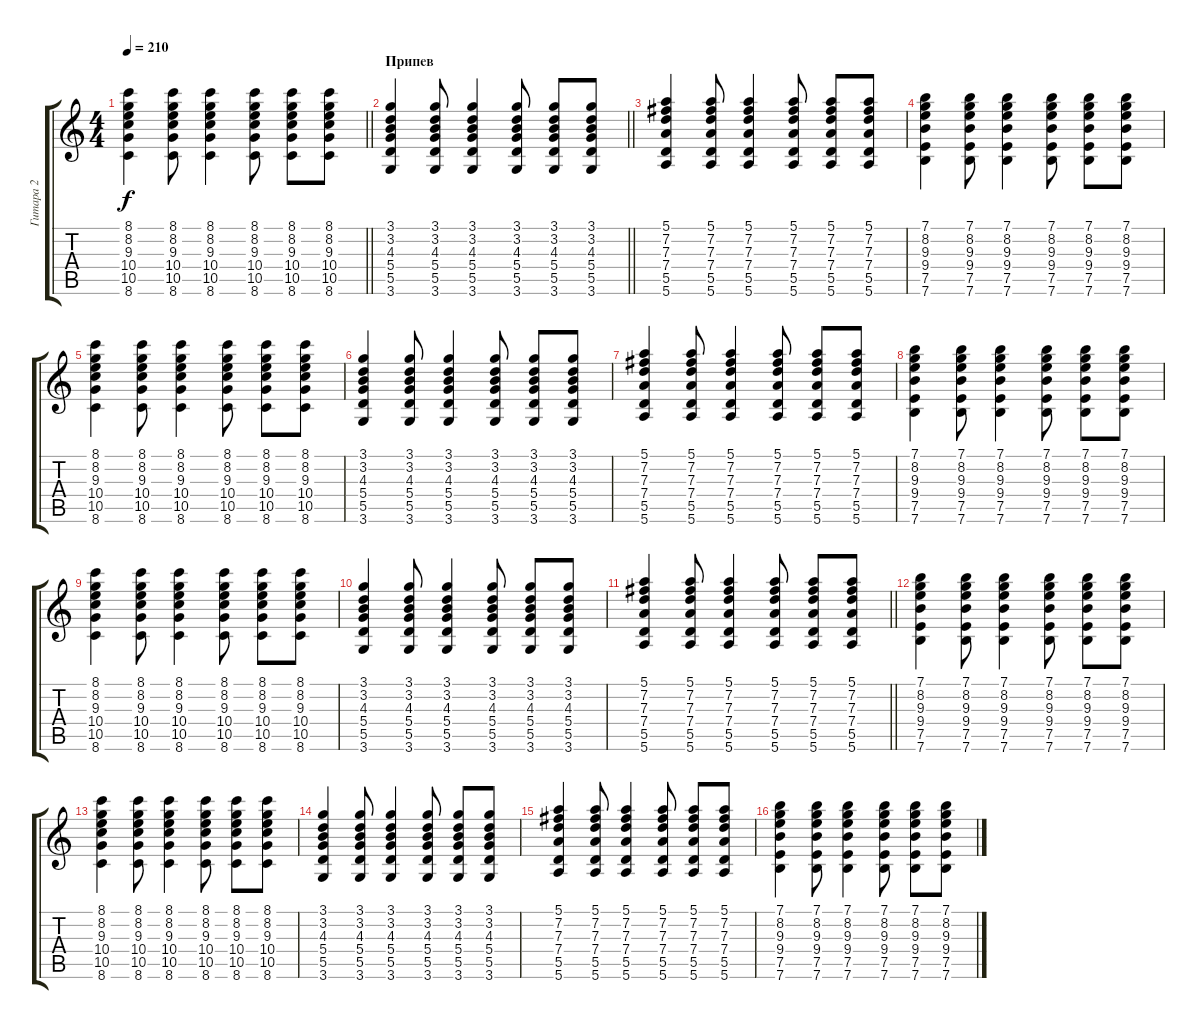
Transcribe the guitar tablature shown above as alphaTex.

\track ("Гитара 2" "Гитара 2") {instrument electricguitarclean}
\staff {score tabs}
\tuning (E4 B3 G3 D3 A2 E2) {hide}
\ts (4 4)
\tempo 210
\clef g2
\barLineRight lightlight
\ks c
(8.1 8.2 9.3 10.4 10.5 8.6).4{dy f} (8.1 8.2 9.3 10.4 10.5 8.6).8 (8.1 8.2 9.3 10.4 10.5 8.6).4 (8.1 8.2 9.3 10.4 10.5 8.6).8 (8.1 8.2 9.3 10.4 10.5 8.6).8 (8.1 8.2 9.3 10.4 10.5 8.6).8 |
\section ("" "Припев")
\barLineRight lightlight
(3.1 3.2 4.3 5.4 5.5 3.6).4 (3.1 3.2 4.3 5.4 5.5 3.6).8 (3.1 3.2 4.3 5.4 5.5 3.6).4 (3.1 3.2 4.3 5.4 5.5 3.6).8 (3.1 3.2 4.3 5.4 5.5 3.6).8 (3.1 3.2 4.3 5.4 5.5 3.6).8 |
(5.1 7.2 7.3 7.4 5.5 5.6).4 (5.1 7.2 7.3 7.4 5.5 5.6).8 (5.1 7.2 7.3 7.4 5.5 5.6).4 (5.1 7.2 7.3 7.4 5.5 5.6).8 (5.1 7.2 7.3 7.4 5.5 5.6).8 (5.1 7.2 7.3 7.4 5.5 5.6).8 |
(7.1 8.2 9.3 9.4 7.5 7.6).4 (7.1 8.2 9.3 9.4 7.5 7.6).8 (7.1 8.2 9.3 9.4 7.5 7.6).4 (7.1 8.2 9.3 9.4 7.5 7.6).8 (7.1 8.2 9.3 9.4 7.5 7.6).8 (7.1 8.2 9.3 9.4 7.5 7.6).8 |
(8.1 8.2 9.3 10.4 10.5 8.6).4 (8.1 8.2 9.3 10.4 10.5 8.6).8 (8.1 8.2 9.3 10.4 10.5 8.6).4 (8.1 8.2 9.3 10.4 10.5 8.6).8 (8.1 8.2 9.3 10.4 10.5 8.6).8 (8.1 8.2 9.3 10.4 10.5 8.6).8 |
(3.1 3.2 4.3 5.4 5.5 3.6).4 (3.1 3.2 4.3 5.4 5.5 3.6).8 (3.1 3.2 4.3 5.4 5.5 3.6).4 (3.1 3.2 4.3 5.4 5.5 3.6).8 (3.1 3.2 4.3 5.4 5.5 3.6).8 (3.1 3.2 4.3 5.4 5.5 3.6).8 |
(5.1 7.2 7.3 7.4 5.5 5.6).4 (5.1 7.2 7.3 7.4 5.5 5.6).8 (5.1 7.2 7.3 7.4 5.5 5.6).4 (5.1 7.2 7.3 7.4 5.5 5.6).8 (5.1 7.2 7.3 7.4 5.5 5.6).8 (5.1 7.2 7.3 7.4 5.5 5.6).8 |
(7.1 8.2 9.3 9.4 7.5 7.6).4 (7.1 8.2 9.3 9.4 7.5 7.6).8 (7.1 8.2 9.3 9.4 7.5 7.6).4 (7.1 8.2 9.3 9.4 7.5 7.6).8 (7.1 8.2 9.3 9.4 7.5 7.6).8 (7.1 8.2 9.3 9.4 7.5 7.6).8 |
(8.1 8.2 9.3 10.4 10.5 8.6).4 (8.1 8.2 9.3 10.4 10.5 8.6).8 (8.1 8.2 9.3 10.4 10.5 8.6).4 (8.1 8.2 9.3 10.4 10.5 8.6).8 (8.1 8.2 9.3 10.4 10.5 8.6).8 (8.1 8.2 9.3 10.4 10.5 8.6).8 |
(3.1 3.2 4.3 5.4 5.5 3.6).4 (3.1 3.2 4.3 5.4 5.5 3.6).8 (3.1 3.2 4.3 5.4 5.5 3.6).4 (3.1 3.2 4.3 5.4 5.5 3.6).8 (3.1 3.2 4.3 5.4 5.5 3.6).8 (3.1 3.2 4.3 5.4 5.5 3.6).8 |
\barLineRight lightlight
(5.1 7.2 7.3 7.4 5.5 5.6).4 (5.1 7.2 7.3 7.4 5.5 5.6).8 (5.1 7.2 7.3 7.4 5.5 5.6).4 (5.1 7.2 7.3 7.4 5.5 5.6).8 (5.1 7.2 7.3 7.4 5.5 5.6).8 (5.1 7.2 7.3 7.4 5.5 5.6).8 |
(7.1 8.2 9.3 9.4 7.5 7.6).4 (7.1 8.2 9.3 9.4 7.5 7.6).8 (7.1 8.2 9.3 9.4 7.5 7.6).4 (7.1 8.2 9.3 9.4 7.5 7.6).8 (7.1 8.2 9.3 9.4 7.5 7.6).8 (7.1 8.2 9.3 9.4 7.5 7.6).8 |
(8.1 8.2 9.3 10.4 10.5 8.6).4 (8.1 8.2 9.3 10.4 10.5 8.6).8 (8.1 8.2 9.3 10.4 10.5 8.6).4 (8.1 8.2 9.3 10.4 10.5 8.6).8 (8.1 8.2 9.3 10.4 10.5 8.6).8 (8.1 8.2 9.3 10.4 10.5 8.6).8 |
(3.1 3.2 4.3 5.4 5.5 3.6).4 (3.1 3.2 4.3 5.4 5.5 3.6).8 (3.1 3.2 4.3 5.4 5.5 3.6).4 (3.1 3.2 4.3 5.4 5.5 3.6).8 (3.1 3.2 4.3 5.4 5.5 3.6).8 (3.1 3.2 4.3 5.4 5.5 3.6).8 |
(5.1 7.2 7.3 7.4 5.5 5.6).4 (5.1 7.2 7.3 7.4 5.5 5.6).8 (5.1 7.2 7.3 7.4 5.5 5.6).4 (5.1 7.2 7.3 7.4 5.5 5.6).8 (5.1 7.2 7.3 7.4 5.5 5.6).8 (5.1 7.2 7.3 7.4 5.5 5.6).8 |
(7.1 8.2 9.3 9.4 7.5 7.6).4 (7.1 8.2 9.3 9.4 7.5 7.6).8 (7.1 8.2 9.3 9.4 7.5 7.6).4 (7.1 8.2 9.3 9.4 7.5 7.6).8 (7.1 8.2 9.3 9.4 7.5 7.6).8 (7.1 8.2 9.3 9.4 7.5 7.6).8
